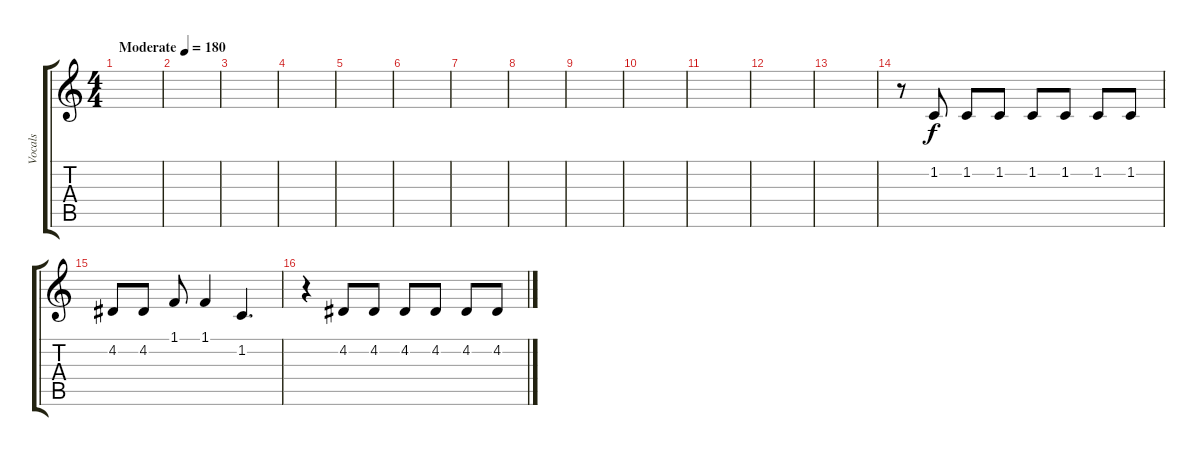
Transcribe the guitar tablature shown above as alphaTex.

\track ("Vocals" "Vocals") {instrument flute}
\staff {score tabs}
\tuning (E4 B3 G3 D3 A2 E2) {hide}
\ts (4 4)
\tempo (180 "Moderate")
\clef g2
\ks c
|
|
|
|
|
|
|
|
|
|
|
|
|
r.8 1.2.8 1.2.8 1.2.8 1.2.8 1.2.8 1.2.8 1.2.8 |
4.2.8 4.2.8 1.1.8 1.1.4 1.2.4{d} |
r.4 4.2.8 4.2.8 4.2.8 4.2.8 4.2.8 4.2.8
